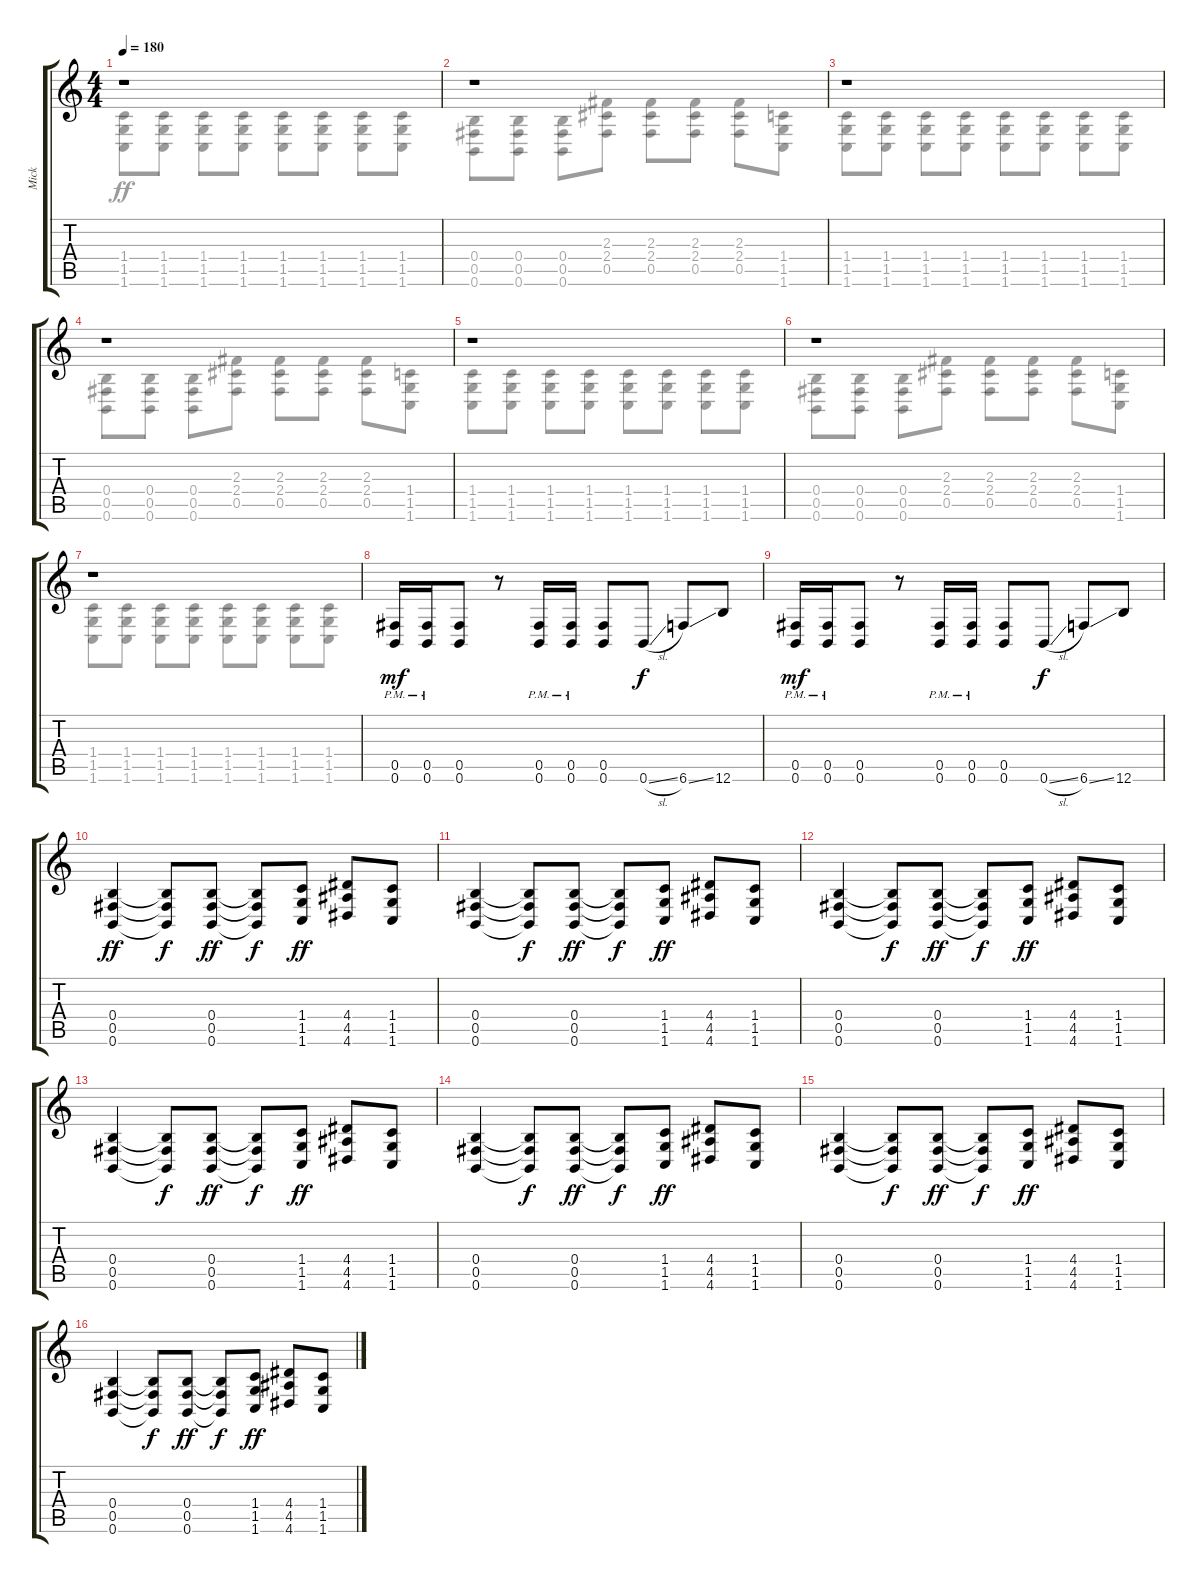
\track ("Mick" "Mick") {instrument distortionguitar}
\staff {score tabs}
\tuning (Db4 Ab3 E3 B2 Gb2 B1) {hide}
\voice
\ts (4 4)
\tempo 180
\clef g2
\ks c
r.1{dy ff} |
r.1 |
r.1 |
r.1 |
r.1 |
r.1 |
r.1 |
(0.5{pm} 0.6{pm}).16{dy mf} (0.5{pm} 0.6{pm}).16 (0.5 0.6).8 r.8 (0.5{pm} 0.6{pm}).16 (0.5{pm} 0.6{pm}).16 (0.5 0.6).8 0.6{sl}.8{dy f} 6.6{ss}.8 12.6.8 |
(0.5{pm} 0.6{pm}).16{dy mf} (0.5{pm} 0.6{pm}).16 (0.5 0.6).8 r.8 (0.5{pm} 0.6{pm}).16 (0.5{pm} 0.6{pm}).16 (0.5 0.6).8 0.6{sl}.8{dy f} 6.6{ss}.8 12.6.8 |
(0.4 0.5 0.6).4{dy ff} (0.4{t} 0.5{t} 0.6{t}).8{dy f} (0.4 0.5 0.6).8{dy ff} (0.4{t} 0.5{t} 0.6{t}).8{dy f} (1.4 1.5 1.6).8{dy ff} (4.4 4.5 4.6).8 (1.4 1.5 1.6).8 |
(0.4 0.5 0.6).4 (0.4{t} 0.5{t} 0.6{t}).8{dy f} (0.4 0.5 0.6).8{dy ff} (0.4{t} 0.5{t} 0.6{t}).8{dy f} (1.4 1.5 1.6).8{dy ff} (4.4 4.5 4.6).8 (1.4 1.5 1.6).8 |
(0.4 0.5 0.6).4 (0.4{t} 0.5{t} 0.6{t}).8{dy f} (0.4 0.5 0.6).8{dy ff} (0.4{t} 0.5{t} 0.6{t}).8{dy f} (1.4 1.5 1.6).8{dy ff} (4.4 4.5 4.6).8 (1.4 1.5 1.6).8 |
(0.4 0.5 0.6).4 (0.4{t} 0.5{t} 0.6{t}).8{dy f} (0.4 0.5 0.6).8{dy ff} (0.4{t} 0.5{t} 0.6{t}).8{dy f} (1.4 1.5 1.6).8{dy ff} (4.4 4.5 4.6).8 (1.4 1.5 1.6).8 |
(0.4 0.5 0.6).4 (0.4{t} 0.5{t} 0.6{t}).8{dy f} (0.4 0.5 0.6).8{dy ff} (0.4{t} 0.5{t} 0.6{t}).8{dy f} (1.4 1.5 1.6).8{dy ff} (4.4 4.5 4.6).8 (1.4 1.5 1.6).8 |
(0.4 0.5 0.6).4 (0.4{t} 0.5{t} 0.6{t}).8{dy f} (0.4 0.5 0.6).8{dy ff} (0.4{t} 0.5{t} 0.6{t}).8{dy f} (1.4 1.5 1.6).8{dy ff} (4.4 4.5 4.6).8 (1.4 1.5 1.6).8 |
(0.4 0.5 0.6).4 (0.4{t} 0.5{t} 0.6{t}).8{dy f} (0.4 0.5 0.6).8{dy ff} (0.4{t} 0.5{t} 0.6{t}).8{dy f} (1.4 1.5 1.6).8{dy ff} (4.4 4.5 4.6).8 (1.4 1.5 1.6).8
\voice
\clef g2
\ottava regular
\simile none
\ks c
(1.4 1.5 1.6).8{dy ff} (1.4 1.5 1.6).8 (1.4 1.5 1.6).8 (1.4 1.5 1.6).8 (1.4 1.5 1.6).8 (1.4 1.5 1.6).8 (1.4 1.5 1.6).8 (1.4 1.5 1.6).8 |
(0.4 0.5 0.6).8 (0.4 0.5 0.6).8 (0.4 0.5 0.6).8 (2.3 2.4 0.5).8 (2.3 2.4 0.5).8 (2.3 2.4 0.5).8 (2.3 2.4 0.5).8 (1.4 1.5 1.6).8 |
(1.4 1.5 1.6).8 (1.4 1.5 1.6).8 (1.4 1.5 1.6).8 (1.4 1.5 1.6).8 (1.4 1.5 1.6).8 (1.4 1.5 1.6).8 (1.4 1.5 1.6).8 (1.4 1.5 1.6).8 |
(0.4 0.5 0.6).8 (0.4 0.5 0.6).8 (0.4 0.5 0.6).8 (2.3 2.4 0.5).8 (2.3 2.4 0.5).8 (2.3 2.4 0.5).8 (2.3 2.4 0.5).8 (1.4 1.5 1.6).8 |
(1.4 1.5 1.6).8 (1.4 1.5 1.6).8 (1.4 1.5 1.6).8 (1.4 1.5 1.6).8 (1.4 1.5 1.6).8 (1.4 1.5 1.6).8 (1.4 1.5 1.6).8 (1.4 1.5 1.6).8 |
(0.4 0.5 0.6).8 (0.4 0.5 0.6).8 (0.4 0.5 0.6).8 (2.3 2.4 0.5).8 (2.3 2.4 0.5).8 (2.3 2.4 0.5).8 (2.3 2.4 0.5).8 (1.4 1.5 1.6).8 |
(1.4 1.5 1.6).8 (1.4 1.5 1.6).8 (1.4 1.5 1.6).8 (1.4 1.5 1.6).8 (1.4 1.5 1.6).8 (1.4 1.5 1.6).8 (1.4 1.5 1.6).8 (1.4 1.5 1.6).8 |
|
|
|
|
|
|
|
|
